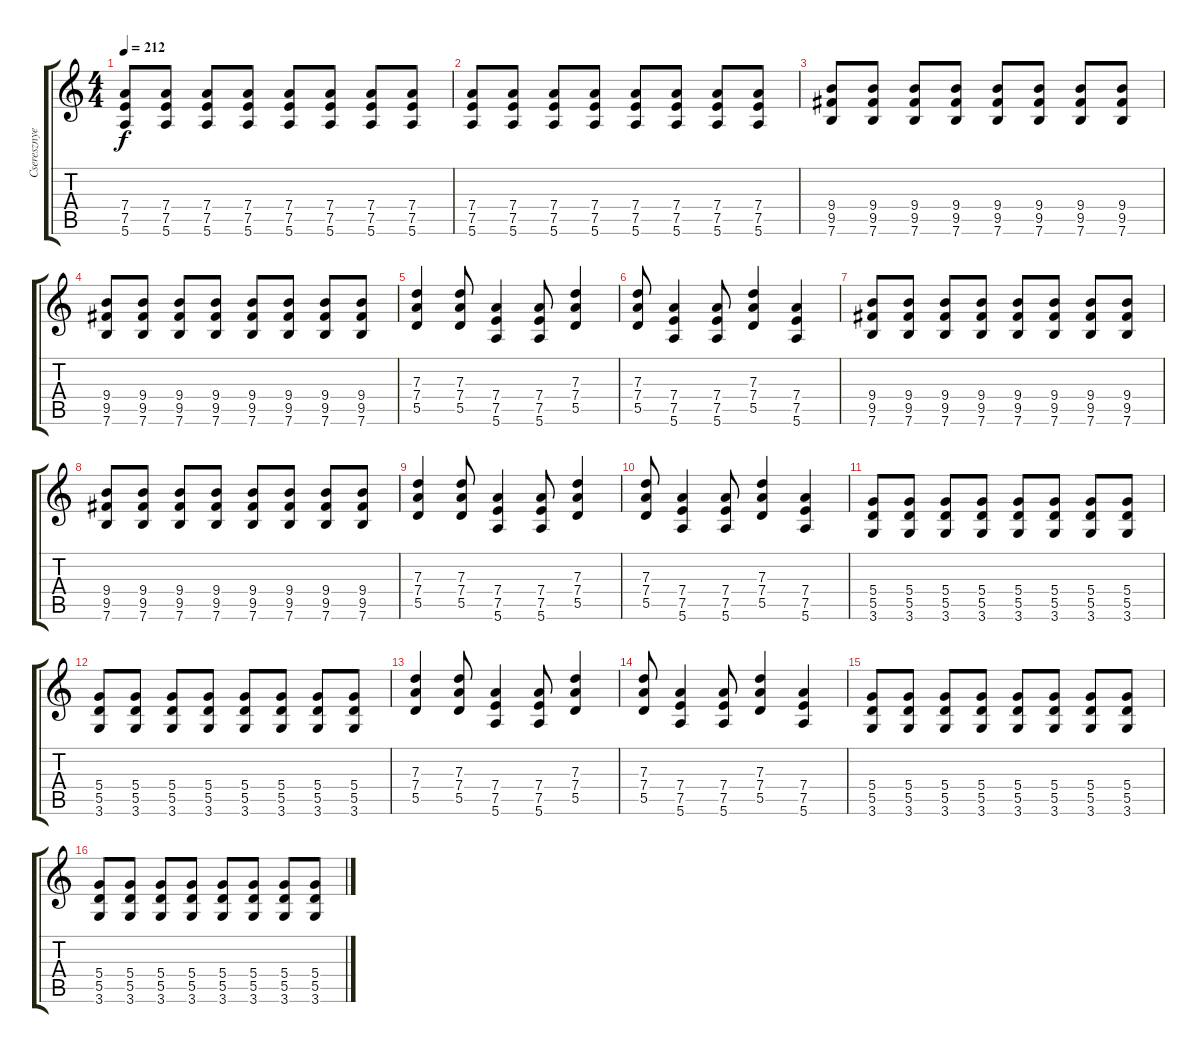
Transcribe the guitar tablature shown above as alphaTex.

\track ("Cseresznye ritmus" "Cseresznye") {instrument distortionguitar}
\staff {score tabs}
\tuning (E4 B3 G3 D3 A2 E2) {hide}
\ts (4 4)
\tempo 212
\clef g2
\ks c
(7.4 7.5 5.6).8{dy f} (7.4 7.5 5.6).8 (7.4 7.5 5.6).8 (7.4 7.5 5.6).8 (7.4 7.5 5.6).8 (7.4 7.5 5.6).8 (7.4 7.5 5.6).8 (7.4 7.5 5.6).8 |
(7.4 7.5 5.6).8 (7.4 7.5 5.6).8 (7.4 7.5 5.6).8 (7.4 7.5 5.6).8 (7.4 7.5 5.6).8 (7.4 7.5 5.6).8 (7.4 7.5 5.6).8 (7.4 7.5 5.6).8 |
(9.4 9.5 7.6).8 (9.4 9.5 7.6).8 (9.4 9.5 7.6).8 (9.4 9.5 7.6).8 (9.4 9.5 7.6).8 (9.4 9.5 7.6).8 (9.4 9.5 7.6).8 (9.4 9.5 7.6).8 |
(9.4 9.5 7.6).8 (9.4 9.5 7.6).8 (9.4 9.5 7.6).8 (9.4 9.5 7.6).8 (9.4 9.5 7.6).8 (9.4 9.5 7.6).8 (9.4 9.5 7.6).8 (9.4 9.5 7.6).8 |
(7.3 7.4 5.5).4 (7.3 7.4 5.5).8 (7.4 7.5 5.6).4 (7.4 7.5 5.6).8 (7.3 7.4 5.5).4 |
(7.3 7.4 5.5).8 (7.4 7.5 5.6).4 (7.4 7.5 5.6).8 (7.3 7.4 5.5).4 (7.4 7.5 5.6).4 |
(9.4 9.5 7.6).8 (9.4 9.5 7.6).8 (9.4 9.5 7.6).8 (9.4 9.5 7.6).8 (9.4 9.5 7.6).8 (9.4 9.5 7.6).8 (9.4 9.5 7.6).8 (9.4 9.5 7.6).8 |
(9.4 9.5 7.6).8 (9.4 9.5 7.6).8 (9.4 9.5 7.6).8 (9.4 9.5 7.6).8 (9.4 9.5 7.6).8 (9.4 9.5 7.6).8 (9.4 9.5 7.6).8 (9.4 9.5 7.6).8 |
(7.3 7.4 5.5).4 (7.3 7.4 5.5).8 (7.4 7.5 5.6).4 (7.4 7.5 5.6).8 (7.3 7.4 5.5).4 |
(7.3 7.4 5.5).8 (7.4 7.5 5.6).4 (7.4 7.5 5.6).8 (7.3 7.4 5.5).4 (7.4 7.5 5.6).4 |
(5.4 5.5 3.6).8 (5.4 5.5 3.6).8 (5.4 5.5 3.6).8 (5.4 5.5 3.6).8 (5.4 5.5 3.6).8 (5.4 5.5 3.6).8 (5.4 5.5 3.6).8 (5.4 5.5 3.6).8 |
(5.4 5.5 3.6).8 (5.4 5.5 3.6).8 (5.4 5.5 3.6).8 (5.4 5.5 3.6).8 (5.4 5.5 3.6).8 (5.4 5.5 3.6).8 (5.4 5.5 3.6).8 (5.4 5.5 3.6).8 |
(7.3 7.4 5.5).4 (7.3 7.4 5.5).8 (7.4 7.5 5.6).4 (7.4 7.5 5.6).8 (7.3 7.4 5.5).4 |
(7.3 7.4 5.5).8 (7.4 7.5 5.6).4 (7.4 7.5 5.6).8 (7.3 7.4 5.5).4 (7.4 7.5 5.6).4 |
(5.4 5.5 3.6).8 (5.4 5.5 3.6).8 (5.4 5.5 3.6).8 (5.4 5.5 3.6).8 (5.4 5.5 3.6).8 (5.4 5.5 3.6).8 (5.4 5.5 3.6).8 (5.4 5.5 3.6).8 |
(5.4 5.5 3.6).8 (5.4 5.5 3.6).8 (5.4 5.5 3.6).8 (5.4 5.5 3.6).8 (5.4 5.5 3.6).8 (5.4 5.5 3.6).8 (5.4 5.5 3.6).8 (5.4 5.5 3.6).8
